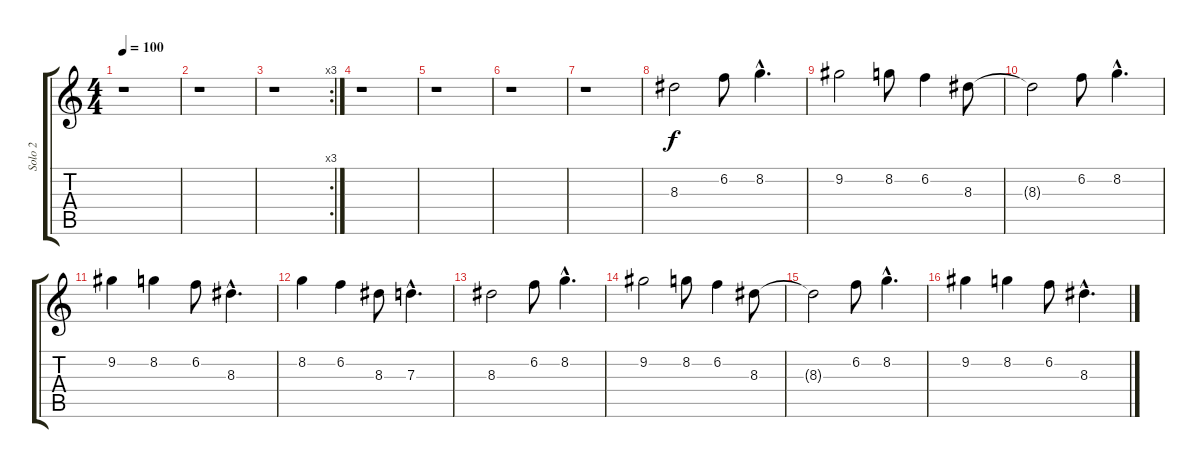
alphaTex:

\track ("Solo 2" "Solo 2") {instrument distortionguitar}
\staff {score tabs}
\tuning (E4 B3 G3 D3 A2 E2) {hide}
\ts (4 4)
\tempo 100
\clef g2
\ks c
r.1{dy f} |
r.1 |
\rc 3
r.1 |
r.1 |
r.1 |
r.1 |
r.1 |
8.3.2 6.2.8 8.2{hac}.4{d} |
9.2.2 8.2.8 6.2.4 8.3.8 |
8.3{t}.2 6.2.8 8.2{hac}.4{d} |
9.2.4 8.2.4 6.2.8 8.3{hac}.4{d} |
8.2.4 6.2.4 8.3.8 7.3{hac}.4{d} |
8.3.2 6.2.8 8.2{hac}.4{d} |
9.2.2 8.2.8 6.2.4 8.3.8 |
8.3{t}.2 6.2.8 8.2{hac}.4{d} |
9.2.4 8.2.4 6.2.8 8.3{hac}.4{d}
